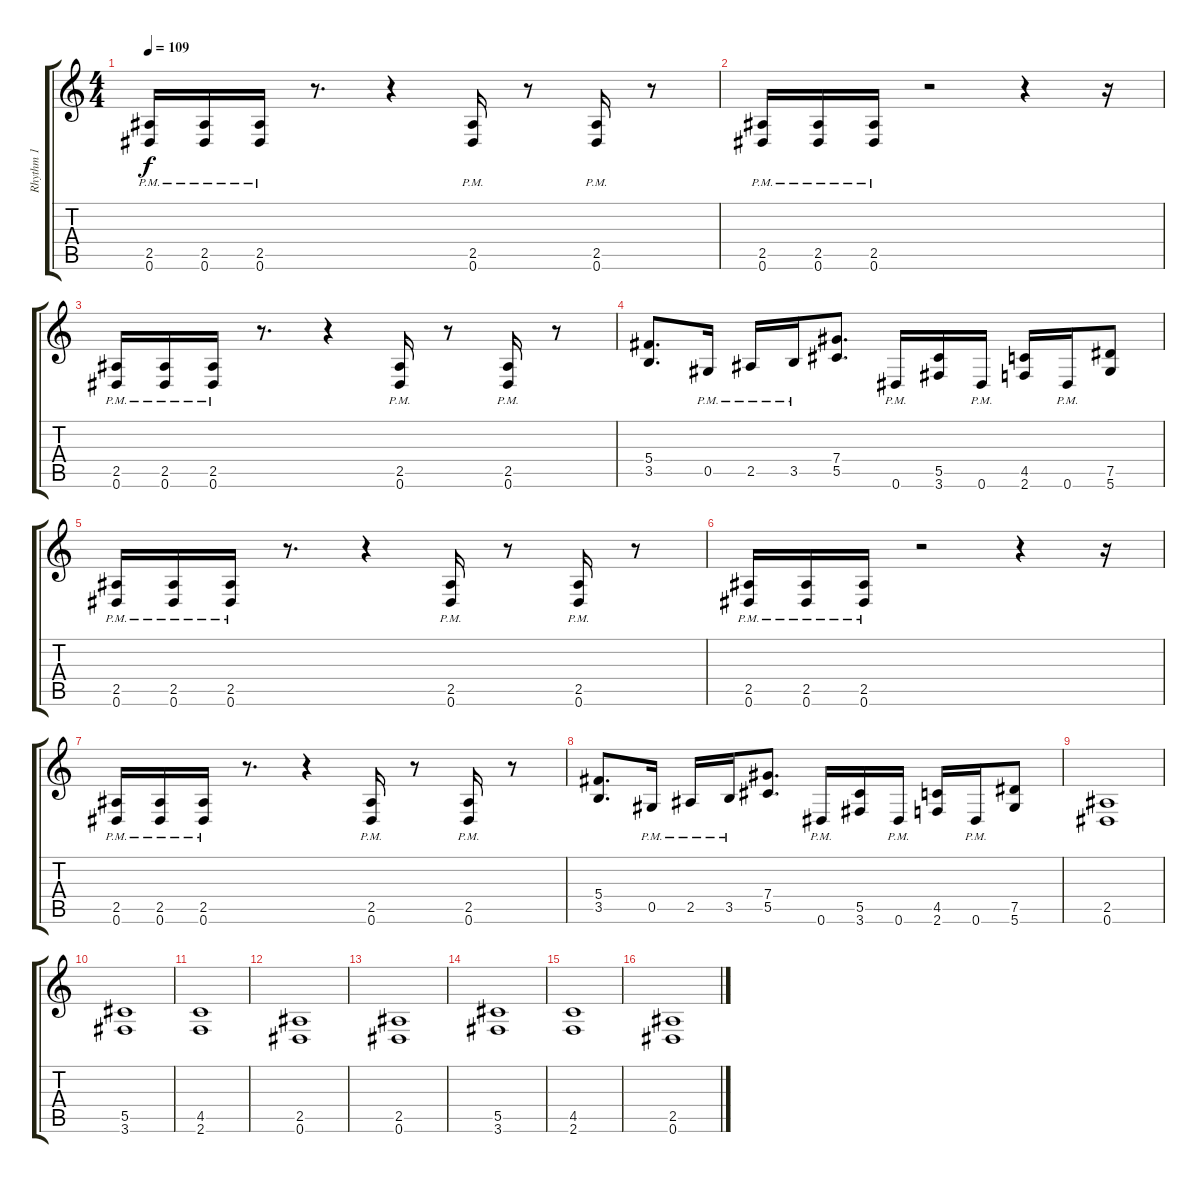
\track ("Rhythm 1" "Rhythm 1") {instrument distortionguitar}
\staff {score tabs}
\tuning (Eb4 Bb3 Gb3 Db3 Ab2 Eb2) {hide}
\ts (4 4)
\tempo 109
\clef g2
\ks c
(2.5{pm} 0.6{pm}).16{dy f} (2.5{pm} 0.6{pm}).16 (2.5{pm} 0.6{pm}).16 r.8{d} r.4 (2.5{pm} 0.6{pm}).16 r.8 (2.5{pm} 0.6{pm}).16 r.8 |
(2.5{pm} 0.6{pm}).16 (2.5{pm} 0.6{pm}).16 (2.5{pm} 0.6{pm}).16 r.2 r.4 r.16 |
(2.5{pm} 0.6{pm}).16 (2.5{pm} 0.6{pm}).16 (2.5{pm} 0.6{pm}).16 r.8{d} r.4 (2.5{pm} 0.6{pm}).16 r.8 (2.5{pm} 0.6{pm}).16 r.8 |
(5.4 3.5).8{d} 0.5{pm}.16 2.5{pm}.16 3.5{pm}.16 (7.4 5.5).8{d} 0.6{pm}.16 (5.5 3.6).16 0.6{pm}.16 (4.5 2.6).16 0.6{pm}.16 (7.5 5.6).8 |
(2.5{pm} 0.6{pm}).16 (2.5{pm} 0.6{pm}).16 (2.5{pm} 0.6{pm}).16 r.8{d} r.4 (2.5{pm} 0.6{pm}).16 r.8 (2.5{pm} 0.6{pm}).16 r.8 |
(2.5{pm} 0.6{pm}).16 (2.5{pm} 0.6{pm}).16 (2.5{pm} 0.6{pm}).16 r.2 r.4 r.16 |
(2.5{pm} 0.6{pm}).16 (2.5{pm} 0.6{pm}).16 (2.5{pm} 0.6{pm}).16 r.8{d} r.4 (2.5{pm} 0.6{pm}).16 r.8 (2.5{pm} 0.6{pm}).16 r.8 |
(5.4 3.5).8{d} 0.5{pm}.16 2.5{pm}.16 3.5{pm}.16 (7.4 5.5).8{d} 0.6{pm}.16 (5.5 3.6).16 0.6{pm}.16 (4.5 2.6).16 0.6{pm}.16 (7.5 5.6).8 |
(2.5 0.6).1 |
(5.5 3.6).1 |
(4.5 2.6).1 |
(2.5 0.6).1 |
(2.5 0.6).1 |
(5.5 3.6).1 |
(4.5 2.6).1 |
(2.5 0.6).1
